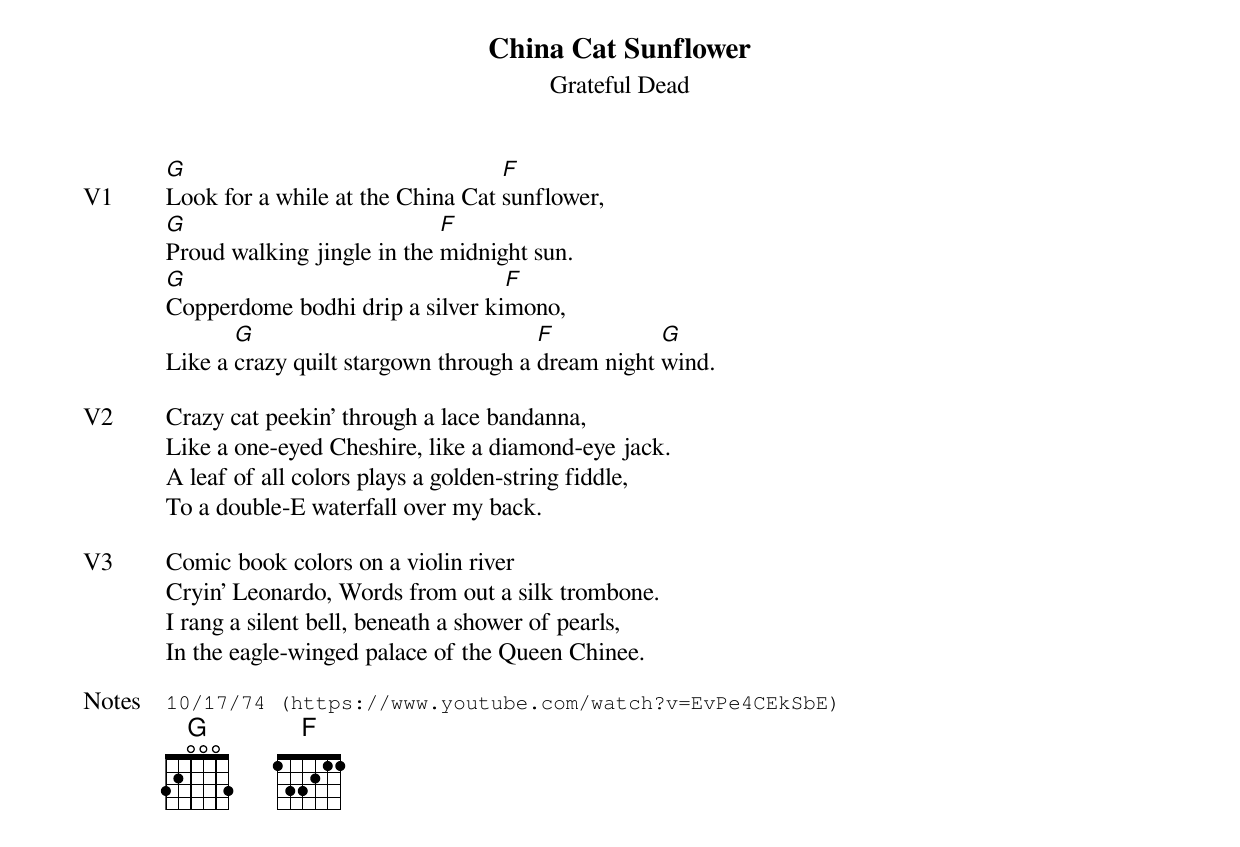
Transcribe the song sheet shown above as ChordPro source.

{t:China Cat Sunflower}
{st:Grateful Dead}
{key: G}
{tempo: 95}
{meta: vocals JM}
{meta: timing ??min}

{sov: V1}
[G]Look for a while at the China Cat [F]sunflower,
[G]Proud walking jingle in the [F]midnight sun.
[G]Copperdome bodhi drip a silver ki[F]mono,
Like a [G]crazy quilt stargown through a [F]dream night [G]wind.
{eov}

{sov: V2}
Crazy cat peekin' through a lace bandanna,
Like a one-eyed Cheshire, like a diamond-eye jack.
A leaf of all colors plays a golden-string fiddle,
To a double-E waterfall over my back.
{eov}

{sov: V3}
Comic book colors on a violin river
Cryin' Leonardo, Words from out a silk trombone.
I rang a silent bell, beneath a shower of pearls,
In the eagle-winged palace of the Queen Chinee.
{eov}

{sot: Notes}
10/17/74 (https://www.youtube.com/watch?v=EvPe4CEkSbE)
{eot}
